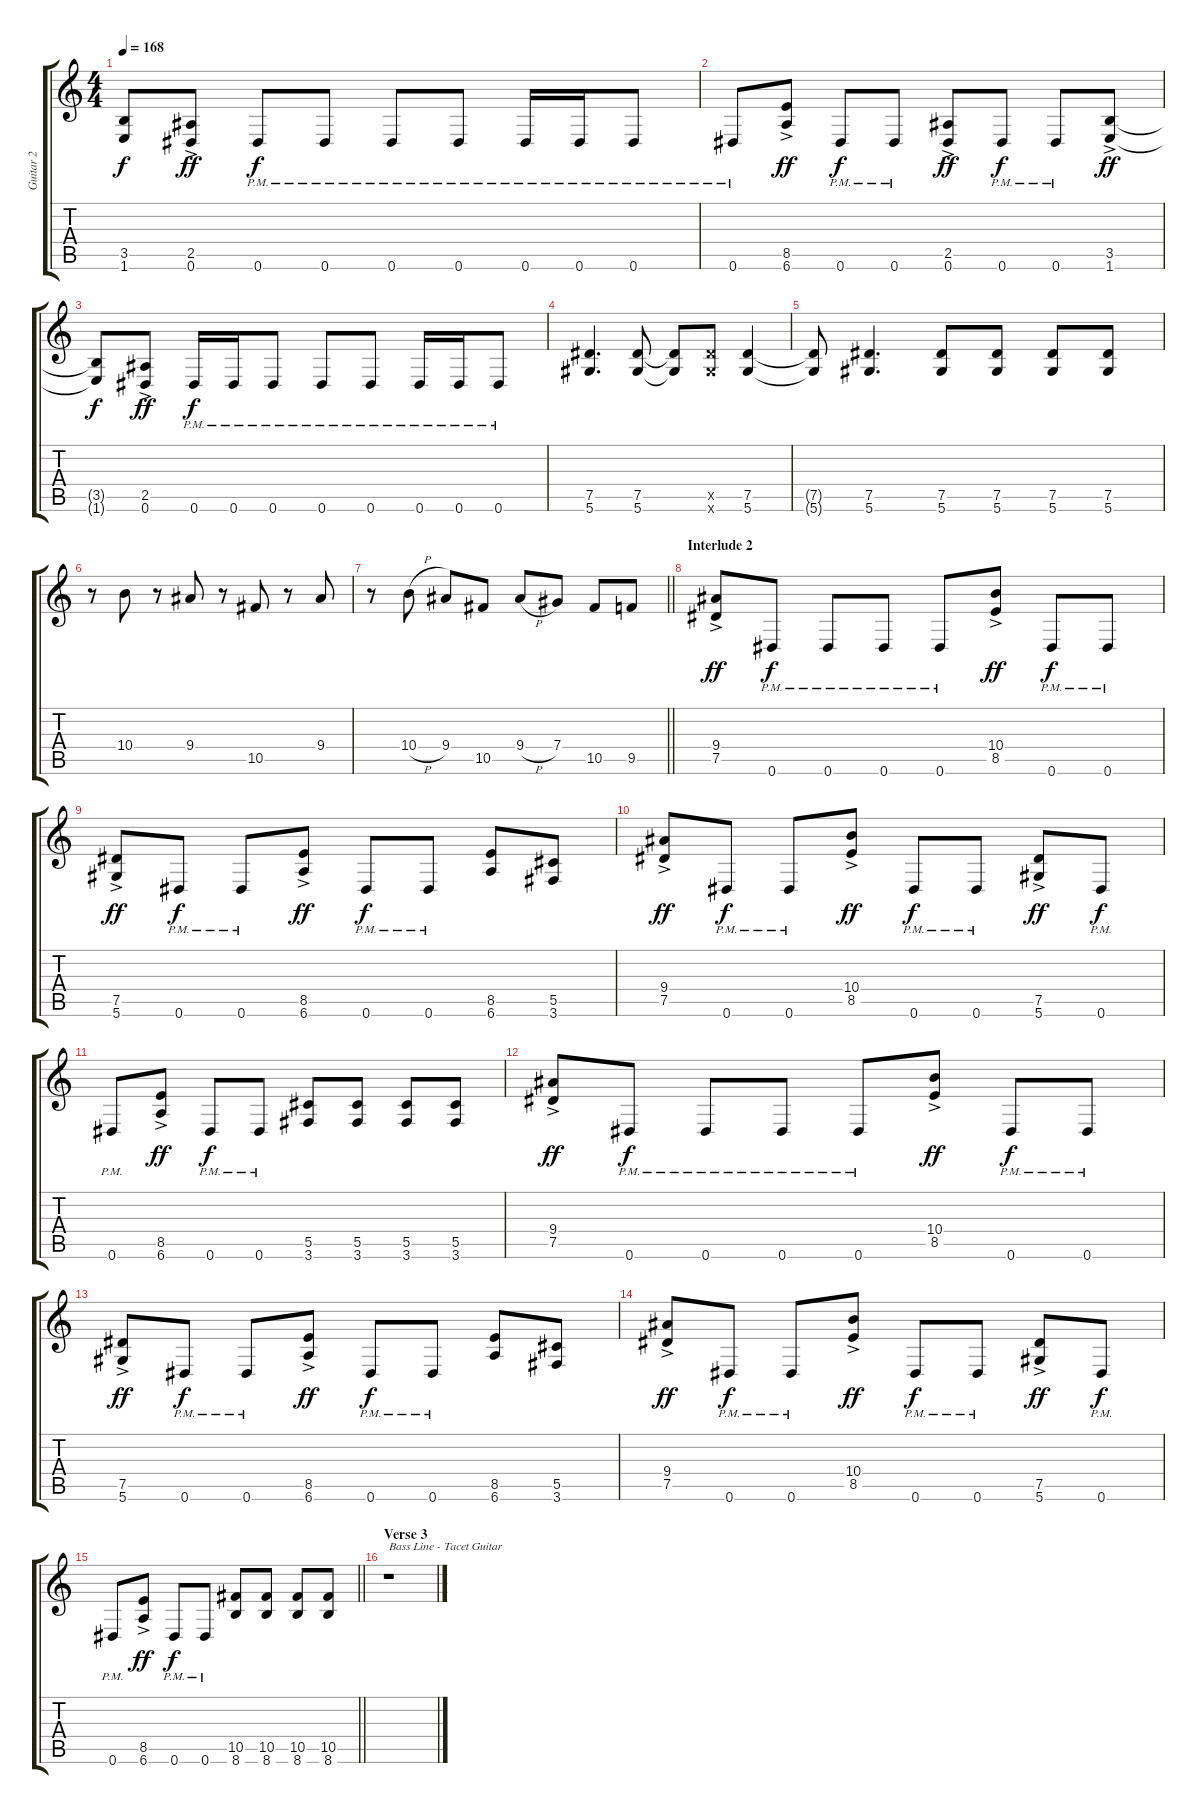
\track ("Guitar 2" "Guitar 2") {instrument distortionguitar}
\staff {score tabs}
\tuning (Eb4 Bb3 Gb3 Db3 Ab2 Eb2) {hide}
\ts (4 4)
\tempo 168
\clef g2
\ks c
(3.5{t} 1.6{t}).8{dy f} (2.5{ac} 0.6{ac}).8{dy ff} 0.6{pm}.8{dy f} 0.6{pm}.8 0.6{pm}.8 0.6{pm}.8 0.6{pm}.16 0.6{pm}.16 0.6{pm}.8 |
0.6{pm}.8 (8.5{ac} 6.6{ac}).8{dy ff} 0.6{pm}.8{dy f} 0.6{pm}.8 (2.5{ac} 0.6{ac}).8{dy ff} 0.6{pm}.8{dy f} 0.6{pm}.8 (3.5{ac} 1.6{ac}).8{dy ff} |
(3.5{t} 1.6{t}).8{dy f} (2.5{ac} 0.6{ac}).8{dy ff} 0.6{pm}.16{dy f} 0.6{pm}.16 0.6{pm}.8 0.6{pm}.8 0.6{pm}.8 0.6{pm}.16 0.6{pm}.16 0.6{pm}.8 |
(7.5 5.6).4{d} (7.5 5.6).8 (7.5{t} 5.6{t}).8 (7.5{x} 5.6{x}).8 (7.5 5.6).4 |
(7.5{t} 5.6{t}).8 (7.5 5.6).4{d} (7.5 5.6).8 (7.5 5.6).8 (7.5 5.6).8 (7.5 5.6).8 |
r.8 10.4.8 r.8 9.4.8 r.8 10.5.8 r.8 9.4.8 |
\barLineRight lightlight
r.8 10.4{h}.8 9.4.8 10.5.8 9.4{h}.8 7.4.8 10.5.8 9.5.8 |
\section ("" "Interlude 2")
(9.4{ac} 7.5{ac}).8{dy ff} 0.6{pm}.8{dy f} 0.6{pm}.8 0.6{pm}.8 0.6{pm}.8 (10.4{ac} 8.5{ac}).8{dy ff} 0.6{pm}.8{dy f} 0.6{pm}.8 |
(7.5{ac} 5.6{ac}).8{dy ff} 0.6{pm}.8{dy f} 0.6{pm}.8 (8.5{ac} 6.6{ac}).8{dy ff} 0.6{pm}.8{dy f} 0.6{pm}.8 (8.5 6.6).8 (5.5 3.6).8 |
(9.4{ac} 7.5{ac}).8{dy ff} 0.6{pm}.8{dy f} 0.6{pm}.8 (10.4{ac} 8.5{ac}).8{dy ff} 0.6{pm}.8{dy f} 0.6{pm}.8 (7.5{ac} 5.6{ac}).8{dy ff} 0.6{pm}.8{dy f} |
0.6{pm}.8 (8.5{ac} 6.6{ac}).8{dy ff} 0.6{pm}.8{dy f} 0.6{pm}.8 (5.5 3.6).8 (5.5 3.6).8 (5.5 3.6).8 (5.5 3.6).8 |
(9.4{ac} 7.5{ac}).8{dy ff} 0.6{pm}.8{dy f} 0.6{pm}.8 0.6{pm}.8 0.6{pm}.8 (10.4{ac} 8.5{ac}).8{dy ff} 0.6{pm}.8{dy f} 0.6{pm}.8 |
(7.5{ac} 5.6{ac}).8{dy ff} 0.6{pm}.8{dy f} 0.6{pm}.8 (8.5{ac} 6.6{ac}).8{dy ff} 0.6{pm}.8{dy f} 0.6{pm}.8 (8.5 6.6).8 (5.5 3.6).8 |
(9.4{ac} 7.5{ac}).8{dy ff} 0.6{pm}.8{dy f} 0.6{pm}.8 (10.4{ac} 8.5{ac}).8{dy ff} 0.6{pm}.8{dy f} 0.6{pm}.8 (7.5{ac} 5.6{ac}).8{dy ff} 0.6{pm}.8{dy f} |
\barLineRight lightlight
0.6{pm}.8 (8.5{ac} 6.6{ac}).8{dy ff} 0.6{pm}.8{dy f} 0.6{pm}.8 (10.5 8.6).8 (10.5 8.6).8 (10.5 8.6).8 (10.5 8.6).8 |
\section ("" "Verse 3")
r.1{txt "Bass Line - Tacet Guitar"}
